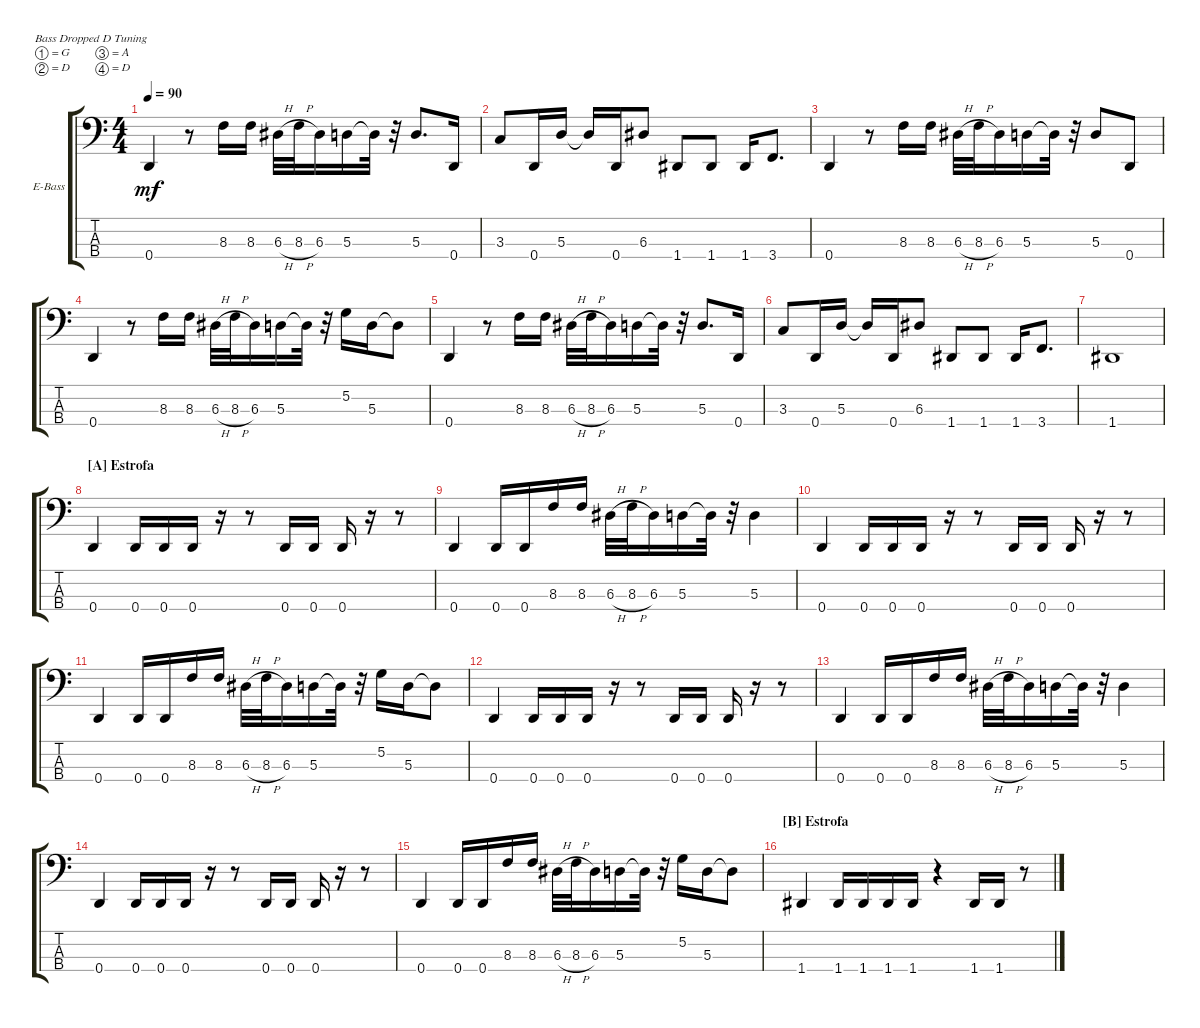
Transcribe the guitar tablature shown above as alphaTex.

\bracketExtendMode groupsimilarinstruments
\firstSystemTrackNameOrientation horizontal
\otherSystemsTrackNameOrientation horizontal
\track ("Johnny Christ" "E-Bass") {instrument electricbassfinger}
\staff {score tabs}
\tuning (G2 D2 A1 D1)
\ts (4 4)
\tempo 90
\clef f4
\ks c
0.4.4{dy mf} r.8 8.3.16 8.3.16 6.3{h}.32 8.3{h}.32 6.3.16 5.3.16 5.3{t}.32 r.32 5.3.8{d} 0.4.16 |
3.3.8 0.4.16 5.3.16 5.3{t}.16 0.4.16 6.3.8 1.4.8 1.4.8 1.4.16 3.4.8{d} |
0.4.4 r.8 8.3.16 8.3.16 6.3{h}.32 8.3{h}.32 6.3.16 5.3.16 5.3{t}.32 r.32 5.3.8 0.4.8 |
0.4.4 r.8 8.3.16 8.3.16 6.3{h}.32 8.3{h}.32 6.3.16 5.3.16 5.3{t}.32 r.32 5.2.16 5.3.16 5.3{t}.8 |
0.4.4 r.8 8.3.16 8.3.16 6.3{h}.32 8.3{h}.32 6.3.16 5.3.16 5.3{t}.32 r.32 5.3.8{d} 0.4.16 |
3.3.8 0.4.16 5.3.16 5.3{t}.16 0.4.16 6.3.8 1.4.8 1.4.8 1.4.16 3.4.8{d} |
1.4.1 |
\section ("A" "Estrofa")
0.4.4 0.4.16 0.4.16 0.4.16 r.16 r.8 0.4.16 0.4.16 0.4.16 r.16 r.8 |
0.4.4 0.4.16 0.4.16 8.3.16 8.3.16 6.3{h}.32 8.3{h}.32 6.3.16 5.3.16 5.3{t}.32 r.32 5.3.4 |
0.4.4 0.4.16 0.4.16 0.4.16 r.16 r.8 0.4.16 0.4.16 0.4.16 r.16 r.8 |
0.4.4 0.4.16 0.4.16 8.3.16 8.3.16 6.3{h}.32 8.3{h}.32 6.3.16 5.3.16 5.3{t}.32 r.32 5.2.16 5.3.16 5.3{t}.8 |
0.4.4 0.4.16 0.4.16 0.4.16 r.16 r.8 0.4.16 0.4.16 0.4.16 r.16 r.8 |
0.4.4 0.4.16 0.4.16 8.3.16 8.3.16 6.3{h}.32 8.3{h}.32 6.3.16 5.3.16 5.3{t}.32 r.32 5.3.4 |
0.4.4 0.4.16 0.4.16 0.4.16 r.16 r.8 0.4.16 0.4.16 0.4.16 r.16 r.8 |
0.4.4 0.4.16 0.4.16 8.3.16 8.3.16 6.3{h}.32 8.3{h}.32 6.3.16 5.3.16 5.3{t}.32 r.32 5.2.16 5.3.16 5.3{t}.8 |
\section ("B" "Estrofa")
1.4.4 1.4.16 1.4.16 1.4.16 1.4.16 r.4 1.4.16 1.4.16 r.8
